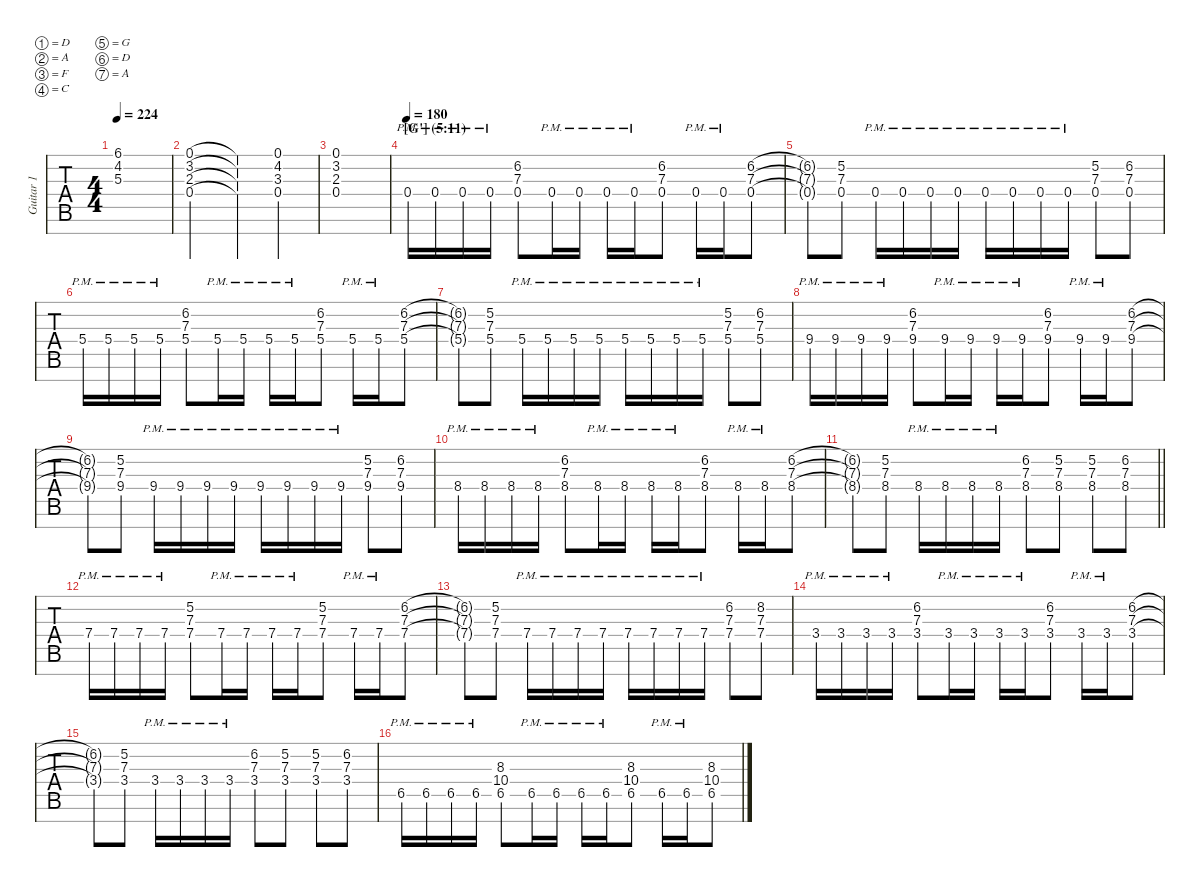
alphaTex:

\defaultSystemsLayout 2
\hideDynamics
\bracketExtendMode nobrackets
\multiTrackTrackNamePolicy allsystems
\firstSystemTrackNameMode fullname
\otherSystemsTrackNameMode fullname
\otherSystemsTrackNameOrientation horizontal
\track ("Guitar 1" "Gtr. 1") {instrument distortionguitar}
\staff {tabs}
\tuning (D4 A3 F3 C3 G2 D2 A1)
\ts (4 4)
\scale
1.00155
\tempo 224
\accidentals auto
\clef g2
\ottava regular
\simile none
\ks aminor
(6.1{t acc b} 4.2{t acc b} 5.3{t}).1{dy f} |
\scale
1.00155 (0.1 3.2 2.3 0.4).2 (0.1{t} 3.2{t} 2.3{t} 0.4{t}).4 (0.1 4.2{acc b} 3.3{acc b} 0.4).4 |
\scale
1.00074 (0.1 3.2 2.3 0.4).1 |
\section ("" "[G'] (5:11)")
\scale
0.998893
\tempo 180
0.4{pm}.16 0.4{pm}.16 0.4{pm}.16 0.4{pm}.16 (6.2 7.3 0.4).8 0.4{pm}.16 0.4{pm}.16 0.4{pm}.16 0.4{pm}.16 (6.2 7.3 0.4).8 0.4{pm}.16 0.4{pm}.16 (6.2 7.3 0.4).8 |
\scale
1.00111 (6.2{t} 7.3{t} 0.4{t}).8 (5.2 7.3 0.4).8 0.4{pm}.16 0.4{pm}.16 0.4{pm}.16 0.4{pm}.16 0.4{pm}.16 0.4{pm}.16 0.4{pm}.16 0.4{pm}.16 (5.2 7.3 0.4).8 (6.2 7.3 0.4).8 |
\scale
0.998893 5.4{pm}.16 5.4{pm}.16 5.4{pm}.16 5.4{pm}.16 (6.2 7.3 5.4).8 5.4{pm}.16 5.4{pm}.16 5.4{pm}.16 5.4{pm}.16 (6.2 7.3 5.4).8 5.4{pm}.16 5.4{pm}.16 (6.2 7.3 5.4).8 |
\scale
1.00111 (6.2{t} 7.3{t} 5.4{t}).8 (5.2 7.3 5.4).8 5.4{pm}.16 5.4{pm}.16 5.4{pm}.16 5.4{pm}.16 5.4{pm}.16 5.4{pm}.16 5.4{pm}.16 5.4{pm}.16 (5.2 7.3 5.4).8 (6.2 7.3 5.4).8 |
\scale
0.998893 9.4{pm}.16 9.4{pm}.16 9.4{pm}.16 9.4{pm}.16 (6.2 7.3 9.4).8 9.4{pm}.16 9.4{pm}.16 9.4{pm}.16 9.4{pm}.16 (6.2 7.3 9.4).8 9.4{pm}.16 9.4{pm}.16 (6.2 7.3 9.4).8 |
\scale
1.00111 (6.2{t} 7.3{t} 9.4{t}).8 (5.2 7.3 9.4).8 9.4{pm}.16 9.4{pm}.16 9.4{pm}.16 9.4{pm}.16 9.4{pm}.16 9.4{pm}.16 9.4{pm}.16 9.4{pm}.16 (5.2 7.3 9.4).8 (6.2 7.3 9.4).8 |
\scale
0.999097 8.4{pm acc b}.16 8.4{pm acc b}.16 8.4{pm acc b}.16 8.4{pm acc b}.16 (6.2 7.3 8.4{acc b}).8 8.4{pm acc b}.16 8.4{pm acc b}.16 8.4{pm acc b}.16 8.4{pm acc b}.16 (6.2 7.3 8.4{acc b}).8 8.4{pm acc b}.16 8.4{pm acc b}.16 (6.2 7.3 8.4{acc b}).8 |
\scale
1.0009
\barLineRight lightlight
(6.2{t} 7.3{t} 8.4{t acc b}).8 (5.2 7.3 8.4{acc b}).8 8.4{pm acc b}.16 8.4{pm acc b}.16 8.4{pm acc b}.16 8.4{pm acc b}.16 (6.2 7.3 8.4{acc b}).8 (5.2 7.3 8.4{acc b}).8 (5.2 7.3 8.4{acc b}).8 (6.2 7.3 8.4{acc b}).8 |
\scale
0.998893 7.4{pm}.16 7.4{pm}.16 7.4{pm}.16 7.4{pm}.16 (5.2 7.3 7.4).8 7.4{pm}.16 7.4{pm}.16 7.4{pm}.16 7.4{pm}.16 (5.2 7.3 7.4).8 7.4{pm}.16 7.4{pm}.16 (6.2 7.3 7.4).8 |
\scale
1.00111 (6.2{t} 7.3{t} 7.4{t}).8 (5.2 7.3 7.4).8 7.4{pm}.16 7.4{pm}.16 7.4{pm}.16 7.4{pm}.16 7.4{pm}.16 7.4{pm}.16 7.4{pm}.16 7.4{pm}.16 (6.2 7.3 7.4).8 (8.2 7.3 7.4).8 |
\scale
1.00024 3.4{pm}.16 3.4{pm}.16 3.4{pm}.16 3.4{pm}.16 (6.2 7.3 3.4).8 3.4{pm}.16 3.4{pm}.16 3.4{pm}.16 3.4{pm}.16 (6.2 7.3 3.4).8 3.4{pm}.16 3.4{pm}.16 (6.2 7.3 3.4).8 |
\scale
0.999761 (6.2{t} 7.3{t} 3.4{t}).8 (5.2 7.3 3.4).8 3.4{pm}.16 3.4{pm}.16 3.4{pm}.16 3.4{pm}.16 (6.2 7.3 3.4).8 (5.2 7.3 3.4).8 (5.2 7.3 3.4).8 (6.2 7.3 3.4).8 |
\scale
0.998893 6.5{pm acc b}.16 6.5{pm acc b}.16 6.5{pm acc b}.16 6.5{pm acc b}.16 (8.3{acc b} 10.4 6.5{acc b}).8 6.5{pm acc b}.16 6.5{pm acc b}.16 6.5{pm acc b}.16 6.5{pm acc b}.16 (8.3{acc b} 10.4 6.5{acc b}).8 6.5{pm acc b}.16 6.5{pm acc b}.16 (8.3{acc b} 10.4 6.5{acc b}).8
